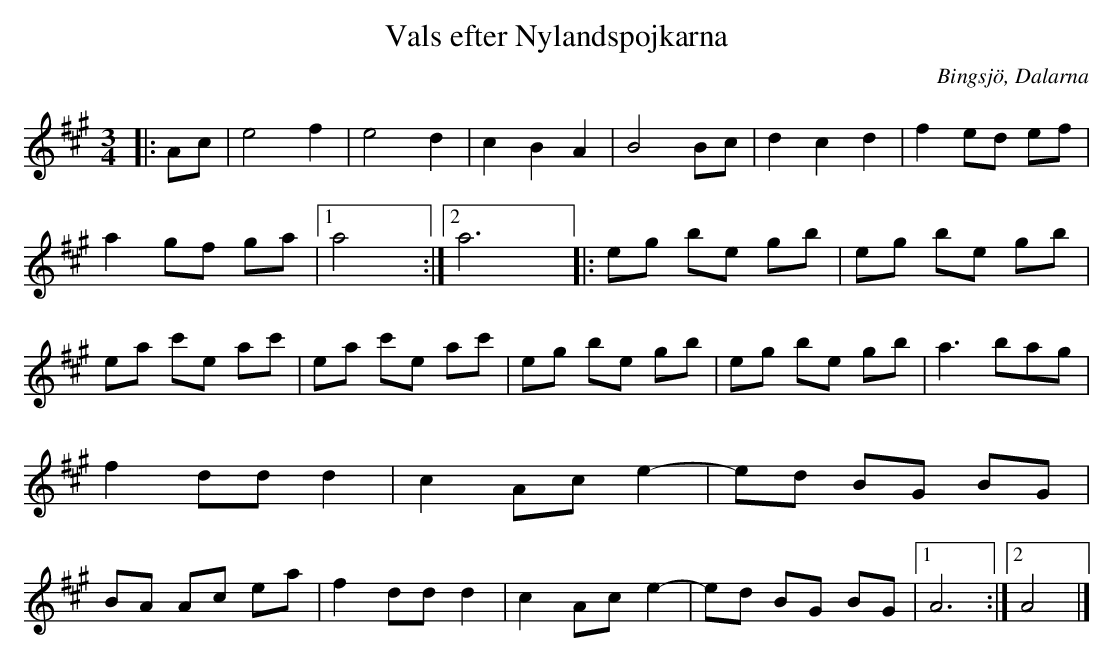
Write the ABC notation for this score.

X:1
T:Vals efter Nylandspojkarna
O:Bingsjö, Dalarna
M:3/4
L:1/8
K:A
|: Ac | e4 f2 | e4 d2 | c2 B2 A2 | B4 Bc | d2 c2 d2 | f2 ed ef | a2 gf ga |1 a4 y:|2 a6 y|: eg be gb | eg be gb | ea c'e ac' | ea c'e ac' | eg be gb | eg be gb | a3 bag | f2 dd d2 | c2 Ac e2- | ed BG BG | BA Ac ea | f2 dd d2 | c2 Ac e2- | ed BG BG |1 A6 :|2 A4 |]
